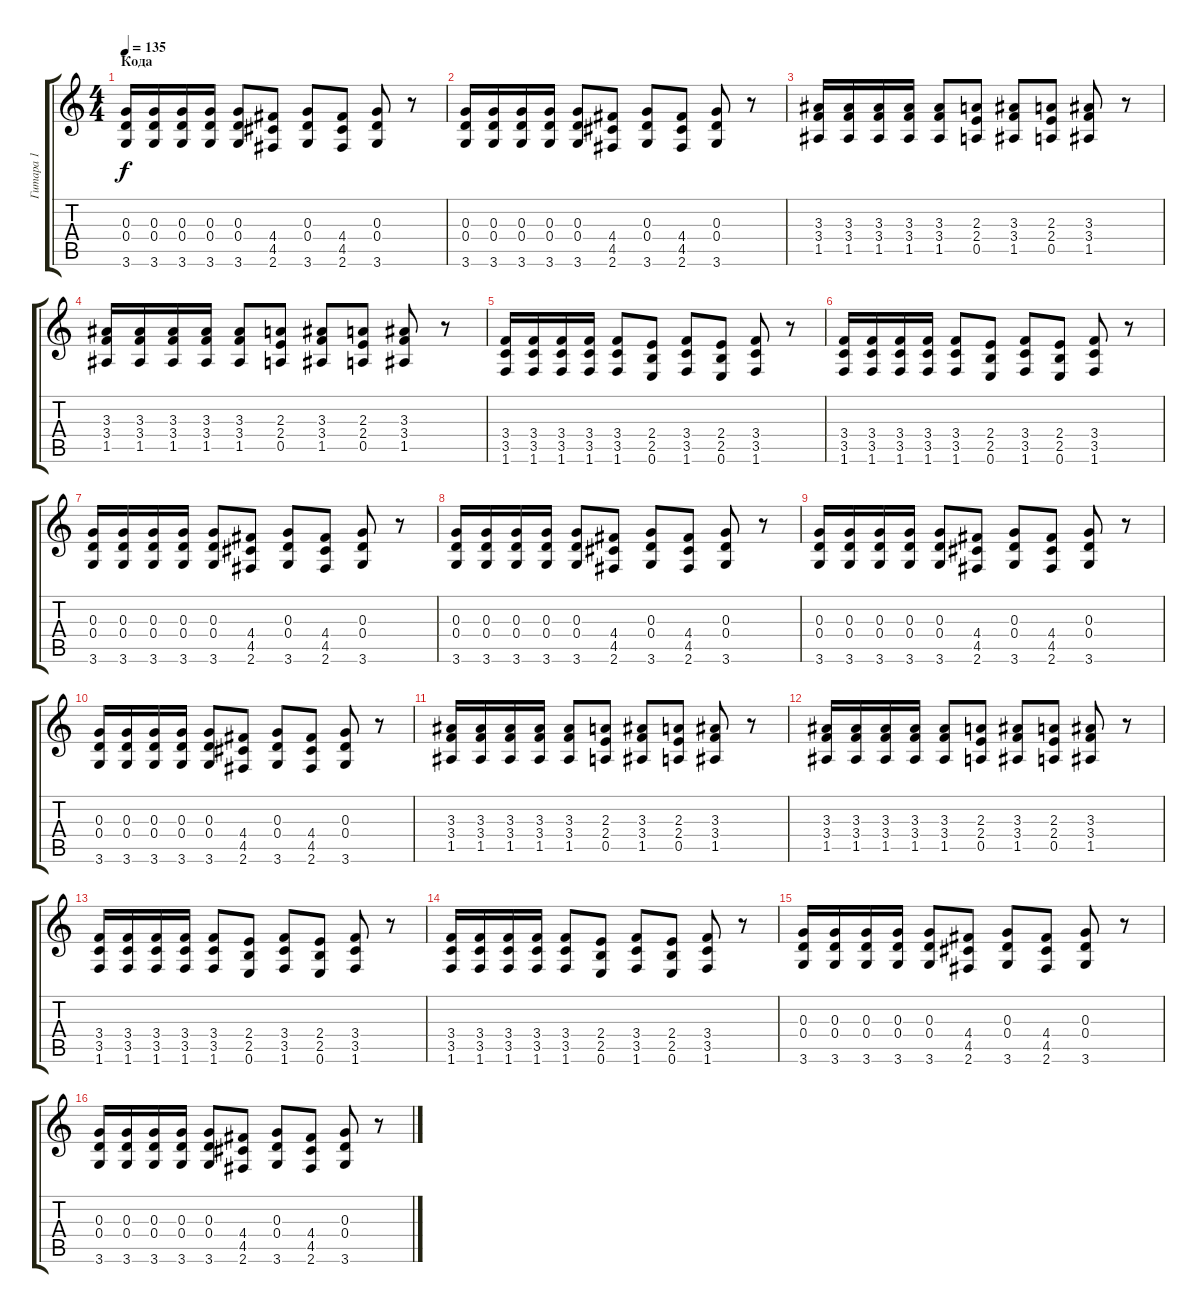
\track ("Гитара 1" "Гитара 1") {instrument acousticguitarsteel}
\staff {score tabs}
\tuning (E4 B3 G3 D3 A2 E2) {hide}
\ts (4 4)
\section ("" "Кода")
\tempo 135
\clef g2
\ks c
(0.3 0.4 3.6).16{dy f} (0.3 0.4 3.6).16 (0.3 0.4 3.6).16 (0.3 0.4 3.6).16 (0.3 0.4 3.6).8 (4.4 4.5 2.6).8 (0.3 0.4 3.6).8 (4.4 4.5 2.6).8 (0.3 0.4 3.6).8 r.8 |
(0.3 0.4 3.6).16 (0.3 0.4 3.6).16 (0.3 0.4 3.6).16 (0.3 0.4 3.6).16 (0.3 0.4 3.6).8 (4.4 4.5 2.6).8 (0.3 0.4 3.6).8 (4.4 4.5 2.6).8 (0.3 0.4 3.6).8 r.8 |
(3.3 3.4 1.5).16 (3.3 3.4 1.5).16 (3.3 3.4 1.5).16 (3.3 3.4 1.5).16 (3.3 3.4 1.5).8 (2.3 2.4 0.5).8 (3.3 3.4 1.5).8 (2.3 2.4 0.5).8 (3.3 3.4 1.5).8 r.8 |
(3.3 3.4 1.5).16 (3.3 3.4 1.5).16 (3.3 3.4 1.5).16 (3.3 3.4 1.5).16 (3.3 3.4 1.5).8 (2.3 2.4 0.5).8 (3.3 3.4 1.5).8 (2.3 2.4 0.5).8 (3.3 3.4 1.5).8 r.8 |
(3.4 3.5 1.6).16 (3.4 3.5 1.6).16 (3.4 3.5 1.6).16 (3.4 3.5 1.6).16 (3.4 3.5 1.6).8 (2.4 2.5 0.6).8 (3.4 3.5 1.6).8 (2.4 2.5 0.6).8 (3.4 3.5 1.6).8 r.8 |
(3.4 3.5 1.6).16 (3.4 3.5 1.6).16 (3.4 3.5 1.6).16 (3.4 3.5 1.6).16 (3.4 3.5 1.6).8 (2.4 2.5 0.6).8 (3.4 3.5 1.6).8 (2.4 2.5 0.6).8 (3.4 3.5 1.6).8 r.8 |
(0.3 0.4 3.6).16 (0.3 0.4 3.6).16 (0.3 0.4 3.6).16 (0.3 0.4 3.6).16 (0.3 0.4 3.6).8 (4.4 4.5 2.6).8 (0.3 0.4 3.6).8 (4.4 4.5 2.6).8 (0.3 0.4 3.6).8 r.8 |
(0.3 0.4 3.6).16 (0.3 0.4 3.6).16 (0.3 0.4 3.6).16 (0.3 0.4 3.6).16 (0.3 0.4 3.6).8 (4.4 4.5 2.6).8 (0.3 0.4 3.6).8 (4.4 4.5 2.6).8 (0.3 0.4 3.6).8 r.8 |
(0.3 0.4 3.6).16 (0.3 0.4 3.6).16 (0.3 0.4 3.6).16 (0.3 0.4 3.6).16 (0.3 0.4 3.6).8 (4.4 4.5 2.6).8 (0.3 0.4 3.6).8 (4.4 4.5 2.6).8 (0.3 0.4 3.6).8 r.8 |
(0.3 0.4 3.6).16 (0.3 0.4 3.6).16 (0.3 0.4 3.6).16 (0.3 0.4 3.6).16 (0.3 0.4 3.6).8 (4.4 4.5 2.6).8 (0.3 0.4 3.6).8 (4.4 4.5 2.6).8 (0.3 0.4 3.6).8 r.8 |
(3.3 3.4 1.5).16 (3.3 3.4 1.5).16 (3.3 3.4 1.5).16 (3.3 3.4 1.5).16 (3.3 3.4 1.5).8 (2.3 2.4 0.5).8 (3.3 3.4 1.5).8 (2.3 2.4 0.5).8 (3.3 3.4 1.5).8 r.8 |
(3.3 3.4 1.5).16 (3.3 3.4 1.5).16 (3.3 3.4 1.5).16 (3.3 3.4 1.5).16 (3.3 3.4 1.5).8 (2.3 2.4 0.5).8 (3.3 3.4 1.5).8 (2.3 2.4 0.5).8 (3.3 3.4 1.5).8 r.8 |
(3.4 3.5 1.6).16 (3.4 3.5 1.6).16 (3.4 3.5 1.6).16 (3.4 3.5 1.6).16 (3.4 3.5 1.6).8 (2.4 2.5 0.6).8 (3.4 3.5 1.6).8 (2.4 2.5 0.6).8 (3.4 3.5 1.6).8 r.8 |
(3.4 3.5 1.6).16 (3.4 3.5 1.6).16 (3.4 3.5 1.6).16 (3.4 3.5 1.6).16 (3.4 3.5 1.6).8 (2.4 2.5 0.6).8 (3.4 3.5 1.6).8 (2.4 2.5 0.6).8 (3.4 3.5 1.6).8 r.8 |
(0.3 0.4 3.6).16 (0.3 0.4 3.6).16 (0.3 0.4 3.6).16 (0.3 0.4 3.6).16 (0.3 0.4 3.6).8 (4.4 4.5 2.6).8 (0.3 0.4 3.6).8 (4.4 4.5 2.6).8 (0.3 0.4 3.6).8 r.8 |
(0.3 0.4 3.6).16 (0.3 0.4 3.6).16 (0.3 0.4 3.6).16 (0.3 0.4 3.6).16 (0.3 0.4 3.6).8 (4.4 4.5 2.6).8 (0.3 0.4 3.6).8 (4.4 4.5 2.6).8 (0.3 0.4 3.6).8 r.8
